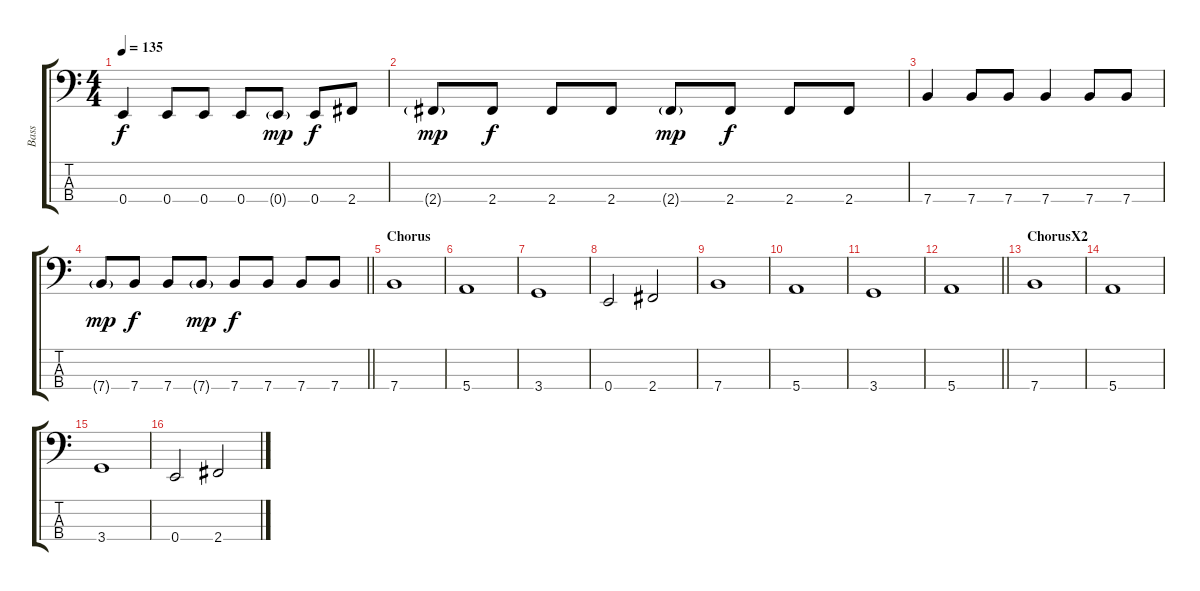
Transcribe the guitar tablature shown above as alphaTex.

\track ("Bass" "Bass") {instrument electricbassfinger}
\staff {score tabs}
\tuning (G2 D2 A1 E1) {hide}
\ts (4 4)
\tempo 135
\clef f4
\ks c
0.4.4{dy f} 0.4.8 0.4.8 0.4.8 0.4{g}.8{dy mp} 0.4.8{dy f} 2.4.8 |
2.4{g}.8{dy mp} 2.4.8{dy f} 2.4.8 2.4.8 2.4{g}.8{dy mp} 2.4.8{dy f} 2.4.8 2.4.8 |
7.4.4 7.4.8 7.4.8 7.4.4 7.4.8 7.4.8 |
\barLineRight lightlight
7.4{g}.8{dy mp} 7.4.8{dy f} 7.4.8 7.4{g}.8{dy mp} 7.4.8{dy f} 7.4.8 7.4.8 7.4.8 |
\section ("" "Chorus")
7.4.1 |
5.4.1 |
3.4.1 |
0.4.2 2.4.2 |
7.4.1 |
5.4.1 |
3.4.1 |
\barLineRight lightlight
5.4.1 |
\section ("" "ChorusX2")
7.4.1 |
5.4.1 |
3.4.1 |
0.4.2 2.4.2
